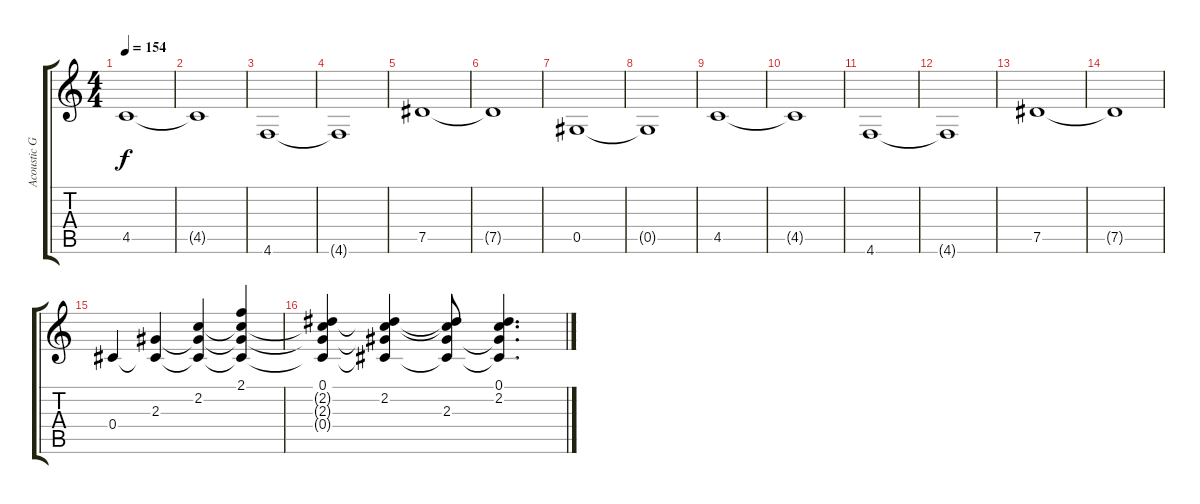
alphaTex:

\track ("Acoustic Guitar" "Acoustic G") {instrument acousticguitarsteel}
\staff {score tabs}
\tuning (Eb4 Bb3 Gb3 Db3 Ab2 Db2) {hide}
\ts (4 4)
\tempo 154
\clef g2
\ks c
4.5.1{dy f} |
4.5{t}.1 |
4.6.1 |
4.6{t}.1 |
7.5.1 |
7.5{t}.1 |
0.5.1 |
0.5{t}.1 |
4.5.1 |
4.5{t}.1 |
4.6.1 |
4.6{t}.1 |
7.5.1 |
7.5{t}.1 |
0.4.4 (2.3 0.4{t}).4 (2.2 2.3{t} 0.4{t}).4 (2.1 2.2{t} 2.3{t} 0.4{t}).4 |
(0.1 2.2{t} 2.3{t} 0.4{t}).4 (0.1{t} 2.2 2.3{t} 0.4{t}).4 (0.1{t} 2.2{t} 2.3 0.4{t}).8 (0.1 2.2 2.3{t} 0.4{t}).4{d}
